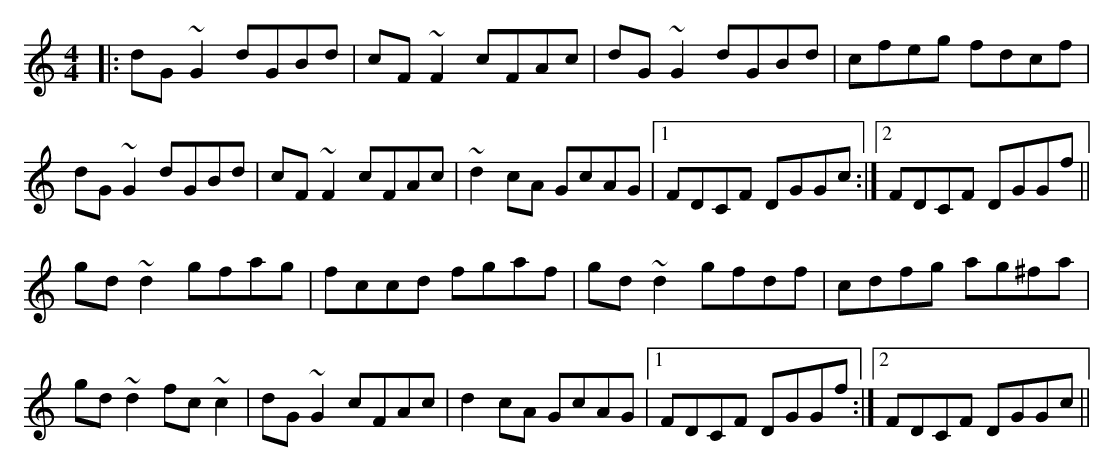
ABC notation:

X:1
M:4/4
K:Gmix
|:dG~G2 dGBd|cF~F2 cFAc|dG~G2 dGBd|cfeg fdcf|
dG~G2 dGBd|cF~F2 cFAc|~d2cA GcAG|1 FDCF DGGc:|2 FDCF DGGf||
gd~d2 gfag|fccd fgaf|gd~d2 gfdf|cdfg ag^fa|
gd~d2 fc~c2|dG~G2 cFAc|d2cA GcAG|1 FDCF DGGf:|2 FDCF DGGc||
